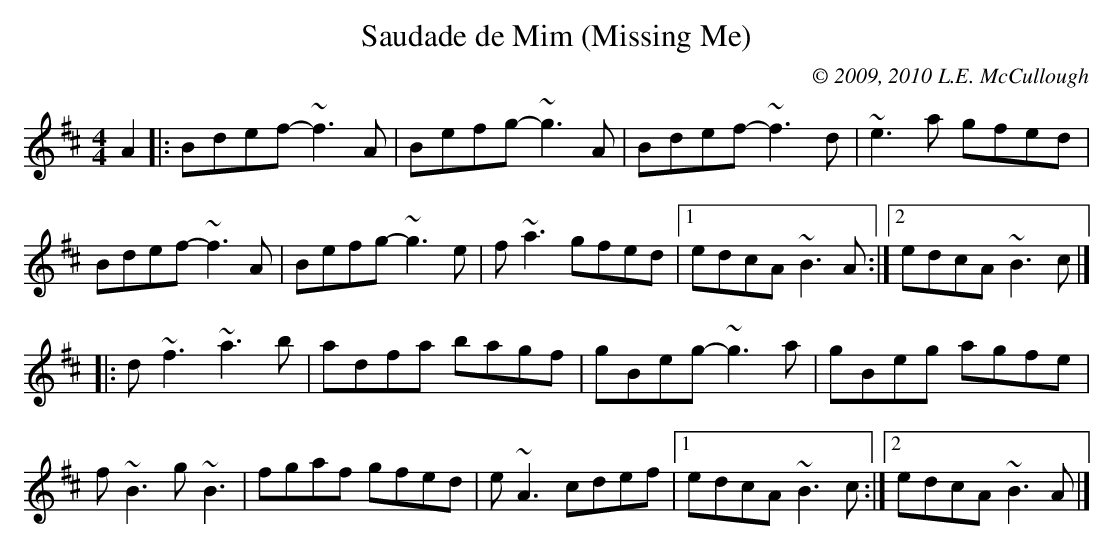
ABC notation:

X:1
T:Saudade de Mim (Missing Me)
C:© 2009, 2010 L.E. McCullough
M:4/4
L:1/8
K:B minor
A2|:Bdef-~f3A |Befg-~g3A | Bdef-~f3d |~e3a gfed |
Bdef-~f3A |Befg-~g3e |f~a3 gfed |1 edcA ~B3A:|2 edcA ~B3c|]
|:d~f3 ~a3b |adfa bagf |gBeg-~g3a | gBeg agfe |
f~B3 g~B3 |fgaf gfed |e~A3 cdef |1 edcA ~B3c:|2 edcA ~B3A|]
